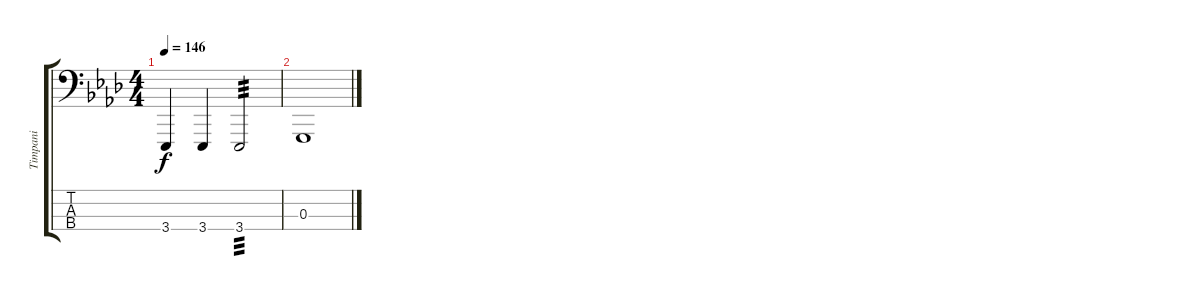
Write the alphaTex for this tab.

\track ("Timpani" "Timpani") {instrument timpani}
\staff {score tabs}
\tuning (A2 D2 G1 C1) {hide}
\ts (4 4)
\tempo 146
\clef f4
\ks fminor
3.4.4{dy f} 3.4.4 3.4.2{tp 3} |
0.3.1
